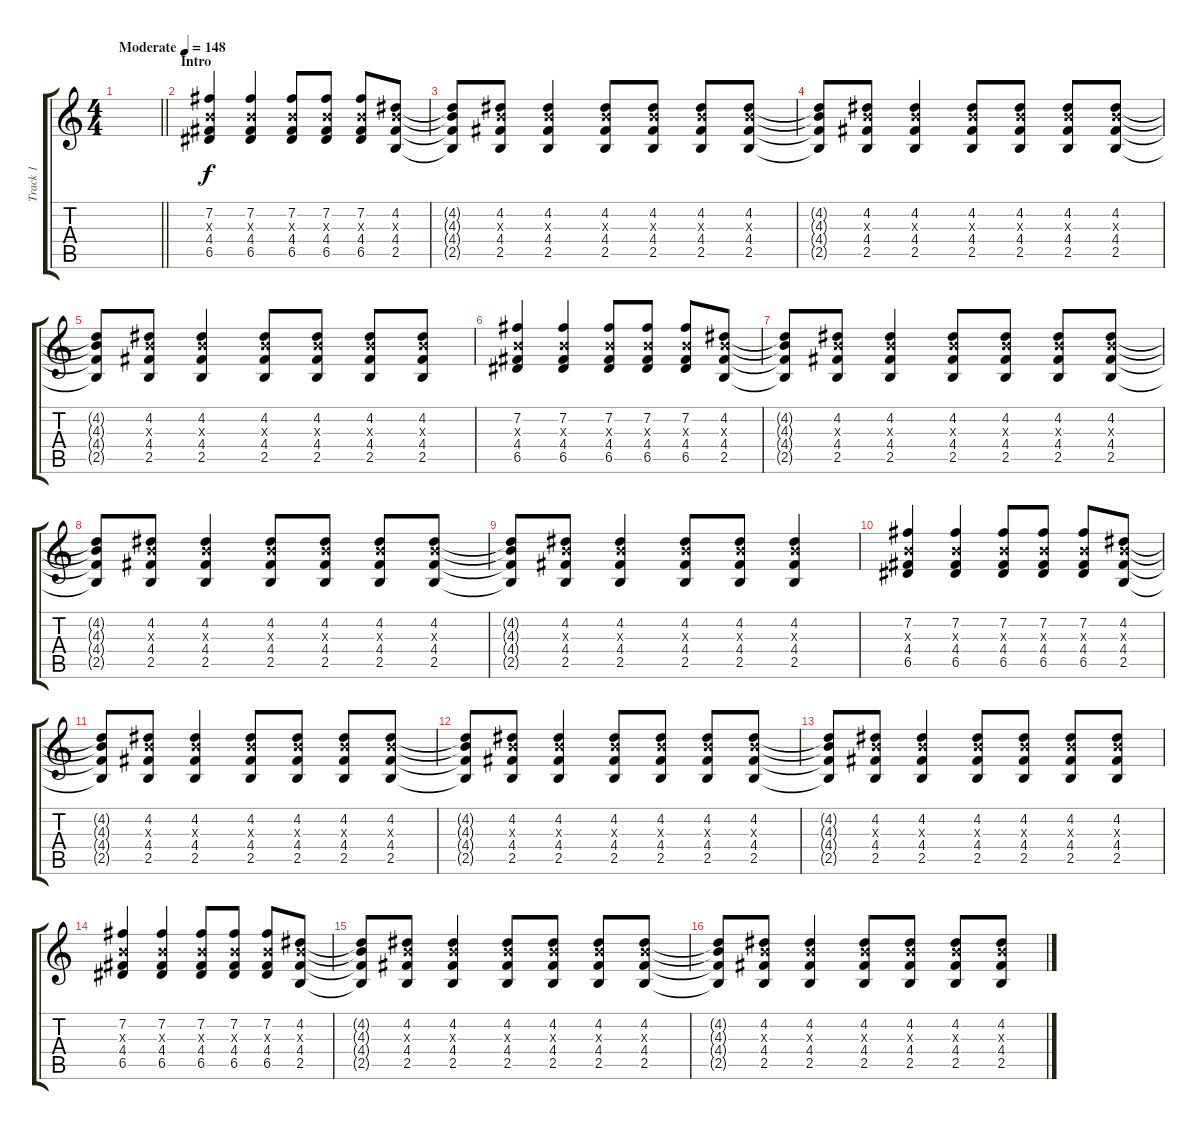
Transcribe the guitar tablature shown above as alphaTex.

\track ("Track 1" "Track 1") {instrument distortionguitar}
\staff {score tabs}
\tuning (E4 B3 G3 D3 A2 D2) {hide}
\ts (4 4)
\tempo (148 "Moderate")
\clef g2
\barLineRight lightlight
\ks c
|
\section ("" "Intro")
(7.2 4.3{x} 4.4 6.5).4 (7.2 4.3{x} 4.4 6.5).4 (7.2 4.3{x} 4.4 6.5).8 (7.2 4.3{x} 4.4 6.5).8 (7.2 4.3{x} 4.4 6.5).8 (4.2 4.3{x} 4.4 2.5).8 |
(4.2{t} 4.3{t} 4.4{t} 2.5{t}).8 (4.2 4.3{x} 4.4 2.5).8 (4.2 4.3{x} 4.4 2.5).4 (4.2 4.3{x} 4.4 2.5).8 (4.2 4.3{x} 4.4 2.5).8 (4.2 4.3{x} 4.4 2.5).8 (4.2 4.3{x} 4.4 2.5).8 |
(4.2{t} 4.3{t} 4.4{t} 2.5{t}).8 (4.2 4.3{x} 4.4 2.5).8 (4.2 4.3{x} 4.4 2.5).4 (4.2 4.3{x} 4.4 2.5).8 (4.2 4.3{x} 4.4 2.5).8 (4.2 4.3{x} 4.4 2.5).8 (4.2 4.3{x} 4.4 2.5).8 |
(4.2{t} 4.3{t} 4.4{t} 2.5{t}).8 (4.2 4.3{x} 4.4 2.5).8 (4.2 4.3{x} 4.4 2.5).4 (4.2 4.3{x} 4.4 2.5).8 (4.2 4.3{x} 4.4 2.5).8 (4.2 4.3{x} 4.4 2.5).8 (4.2 4.3{x} 4.4 2.5).8 |
(7.2 4.3{x} 4.4 6.5).4 (7.2 4.3{x} 4.4 6.5).4 (7.2 4.3{x} 4.4 6.5).8 (7.2 4.3{x} 4.4 6.5).8 (7.2 4.3{x} 4.4 6.5).8 (4.2 4.3{x} 4.4 2.5).8 |
(4.2{t} 4.3{t} 4.4{t} 2.5{t}).8 (4.2 4.3{x} 4.4 2.5).8 (4.2 4.3{x} 4.4 2.5).4 (4.2 4.3{x} 4.4 2.5).8 (4.2 4.3{x} 4.4 2.5).8 (4.2 4.3{x} 4.4 2.5).8 (4.2 4.3{x} 4.4 2.5).8 |
(4.2{t} 4.3{t} 4.4{t} 2.5{t}).8 (4.2 4.3{x} 4.4 2.5).8 (4.2 4.3{x} 4.4 2.5).4 (4.2 4.3{x} 4.4 2.5).8 (4.2 4.3{x} 4.4 2.5).8 (4.2 4.3{x} 4.4 2.5).8 (4.2 4.3{x} 4.4 2.5).8 |
(4.2{t} 4.3{t} 4.4{t} 2.5{t}).8 (4.2 4.3{x} 4.4 2.5).8 (4.2 4.3{x} 4.4 2.5).4 (4.2 4.3{x} 4.4 2.5).8 (4.2 4.3{x} 4.4 2.5).8 (4.2 4.3{x} 4.4 2.5).4 |
(7.2 4.3{x} 4.4 6.5).4 (7.2 4.3{x} 4.4 6.5).4 (7.2 4.3{x} 4.4 6.5).8 (7.2 4.3{x} 4.4 6.5).8 (7.2 4.3{x} 4.4 6.5).8 (4.2 4.3{x} 4.4 2.5).8 |
(4.2{t} 4.3{t} 4.4{t} 2.5{t}).8 (4.2 4.3{x} 4.4 2.5).8 (4.2 4.3{x} 4.4 2.5).4 (4.2 4.3{x} 4.4 2.5).8 (4.2 4.3{x} 4.4 2.5).8 (4.2 4.3{x} 4.4 2.5).8 (4.2 4.3{x} 4.4 2.5).8 |
(4.2{t} 4.3{t} 4.4{t} 2.5{t}).8 (4.2 4.3{x} 4.4 2.5).8 (4.2 4.3{x} 4.4 2.5).4 (4.2 4.3{x} 4.4 2.5).8 (4.2 4.3{x} 4.4 2.5).8 (4.2 4.3{x} 4.4 2.5).8 (4.2 4.3{x} 4.4 2.5).8 |
(4.2{t} 4.3{t} 4.4{t} 2.5{t}).8 (4.2 4.3{x} 4.4 2.5).8 (4.2 4.3{x} 4.4 2.5).4 (4.2 4.3{x} 4.4 2.5).8 (4.2 4.3{x} 4.4 2.5).8 (4.2 4.3{x} 4.4 2.5).8 (4.2 4.3{x} 4.4 2.5).8 |
(7.2 4.3{x} 4.4 6.5).4 (7.2 4.3{x} 4.4 6.5).4 (7.2 4.3{x} 4.4 6.5).8 (7.2 4.3{x} 4.4 6.5).8 (7.2 4.3{x} 4.4 6.5).8 (4.2 4.3{x} 4.4 2.5).8 |
(4.2{t} 4.3{t} 4.4{t} 2.5{t}).8 (4.2 4.3{x} 4.4 2.5).8 (4.2 4.3{x} 4.4 2.5).4 (4.2 4.3{x} 4.4 2.5).8 (4.2 4.3{x} 4.4 2.5).8 (4.2 4.3{x} 4.4 2.5).8 (4.2 4.3{x} 4.4 2.5).8 |
(4.2{t} 4.3{t} 4.4{t} 2.5{t}).8 (4.2 4.3{x} 4.4 2.5).8 (4.2 4.3{x} 4.4 2.5).4 (4.2 4.3{x} 4.4 2.5).8 (4.2 4.3{x} 4.4 2.5).8 (4.2 4.3{x} 4.4 2.5).8 (4.2 4.3{x} 4.4 2.5).8
